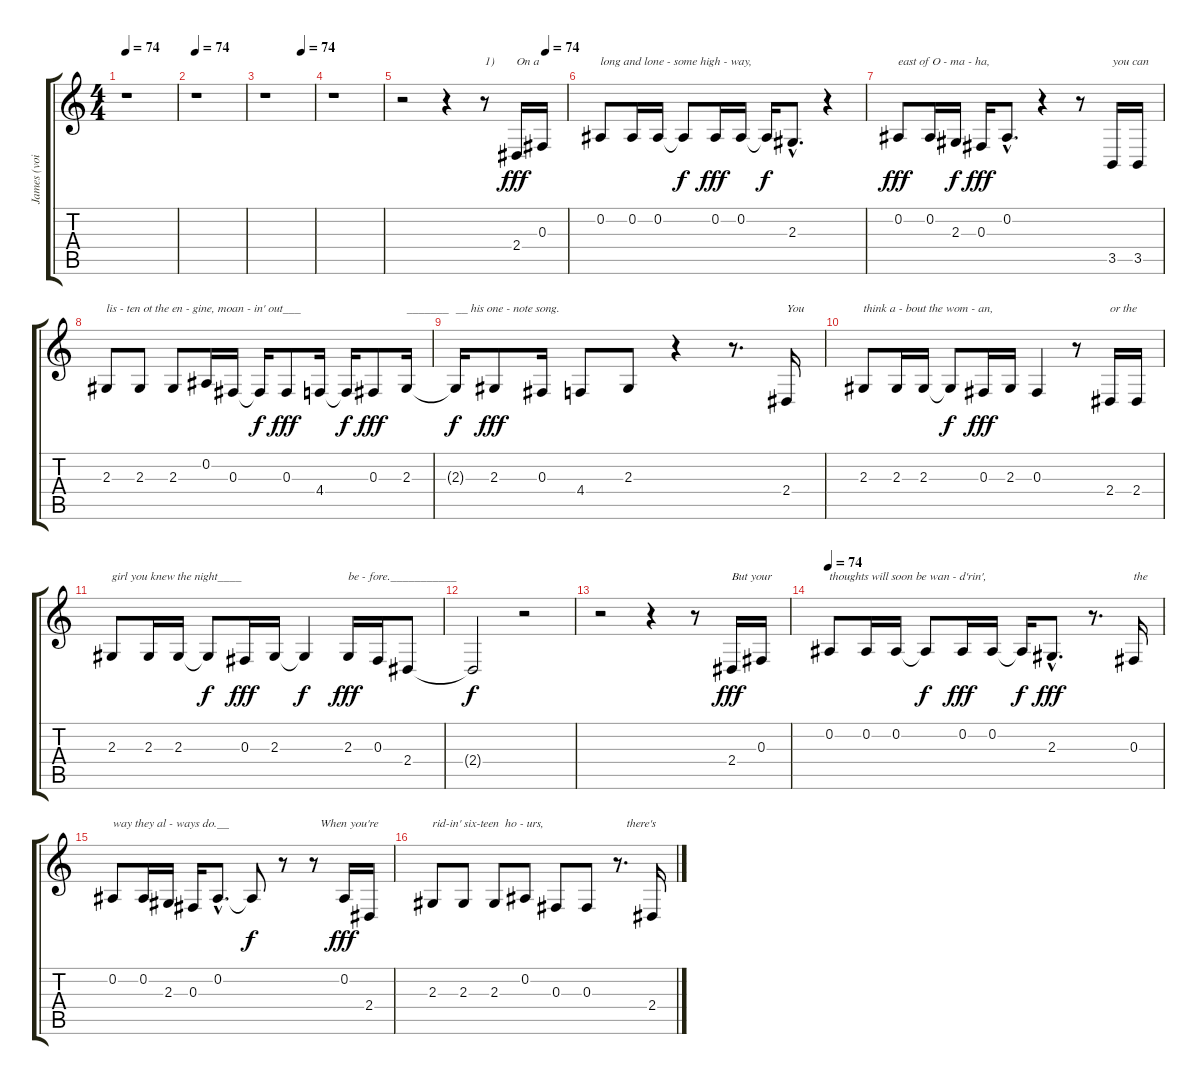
\track ("James (voice)" "James (voi") {instrument cello}
\staff {score tabs}
\tuning (Eb4 Bb3 Gb3 Db3 Ab2 Eb2) {hide}
\ts (4 4)
\tempo 74
\clef g2
\ks c
r.1{dy fff instrument cello} |
\tempo 74
r.1 |
\tempo (74 0.75)
r.1 |
r.1 |
\tempo (74 0.875)
r.2 r.4 r.8{txt "1)"} 2.4.16{txt "On a" volume 16 balance 0 instrument lead6voice} 0.3.16 |
0.2.8{txt "long and lone - some high - way,"} 0.2.16 0.2.16 0.2{t}.8{dy f} 0.2.16{dy fff} 0.2.16 0.2{t}.16{dy f} 2.3{hac}.8{d} r.4 |
0.2.8{txt "east of O - ma - ha," dy fff} 0.2.16 2.3.16{dy f} 0.3.16{dy fff} 0.2{hac}.8{d} r.4 r.8 3.5.16{txt "you can"} 3.5.16 |
2.3.8{txt "lis - ten ot the en - gine, moan - in' out___"} 2.3.8 2.3.8 0.2.16 0.3.16 0.3{t}.16{dy f} 0.3.8{dy fff} 4.4.16 4.4{t}.16{dy f} 0.3.8{dy fff} 2.3.16{txt "_______"} |
2.3{t}.16{txt "__ his one - note song." dy f} 2.3.8{dy fff} 0.3.16 4.4.8 2.3.8 r.4 r.8{d} 2.4.16{txt "You"} |
2.3.8{txt "think a - bout the wom - an,"} 2.3.16 2.3.16 2.3{t}.8{dy f} 0.3.16{dy fff} 2.3.16 0.3.4 r.8 2.4.16{txt "or the"} 2.4.16 |
2.3.8{txt "girl you knew the night____ "} 2.3.16 2.3.16 2.3{t}.8{dy f} 0.3.16{dy fff} 2.3.16 2.3{t}.4{dy f} 2.3.16{txt "be - fore.___________" dy fff} 0.3.16 2.4.8 |
2.4{t}.2{dy f} r.2 |
r.2 r.4 r.8 2.4.16{txt "But your" dy fff} 0.3.16 |
\tempo 74
0.2.8{txt "thoughts will soon be wan - d'rin',"} 0.2.16 0.2.16 0.2{t}.8{dy f} 0.2.16{dy fff} 0.2.16 0.2{t}.16{dy f} 2.3{hac}.8{d dy fff} r.8{d} 0.3.16{txt "the"} |
0.2.8{txt "way they al - ways do.__"} 0.2.16 2.3.16 0.3.16 0.2{hac}.8{d} 0.2{t}.8{dy f} r.8 r.8{txt "  When you're"} 0.2.16{dy fff} 2.4.16 |
2.3.8{txt "rid-in' six-teen  ho - urs,"} 2.3.8 2.3.8 0.2.8 0.3.8 0.3.8 r.8{d txt "   there's"} 2.4.16
